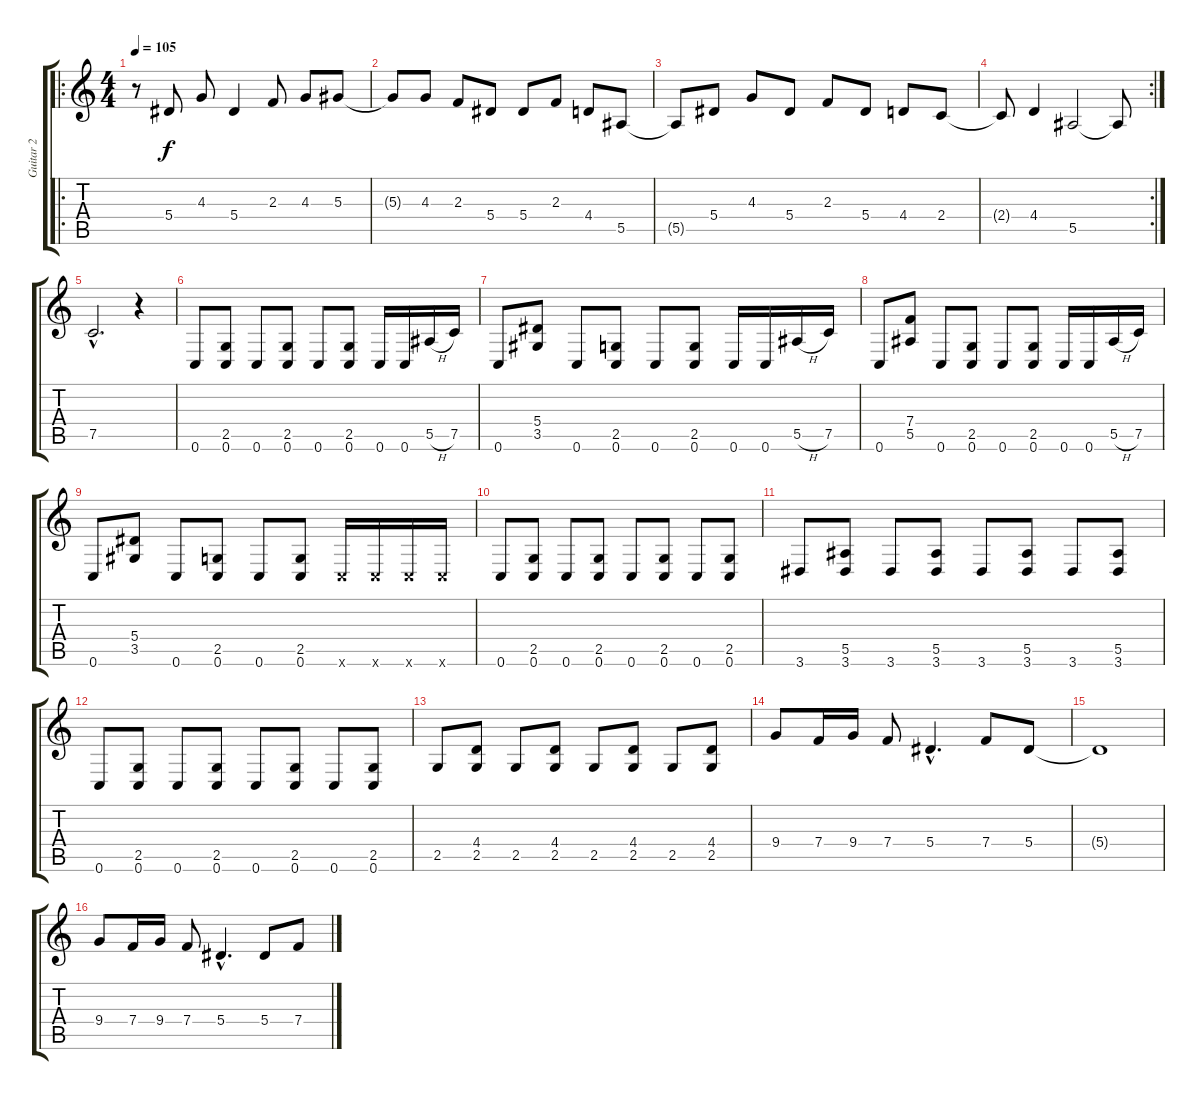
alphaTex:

\track ("Guitar 2" "Guitar 2") {instrument distortionguitar}
\staff {score tabs}
\tuning (C4 G3 Eb3 Bb2 F2 C2) {hide}
\ro
\ts (4 4)
\tempo 105
\clef g2
\ks c
r.8{dy f instrument distortionguitar} 5.4.8 4.3.8 5.4.4 2.3.8 4.3.8 5.3.8 |
5.3{t}.8 4.3.8 2.3.8 5.4.8 5.4.8 2.3.8 4.4.8 5.5.8 |
5.5{t}.8 5.4.8 4.3.8 5.4.8 2.3.8 5.4.8 4.4.8 2.4.8 |
\rc 2
2.4{t}.8 4.4.4 5.5.2 5.5{t}.8 |
7.5{hac}.2{d} r.4 |
0.6.8 (2.5 0.6).8 0.6.8 (2.5 0.6).8 0.6.8 (2.5 0.6).8 0.6.16 0.6.16 5.5{h}.16 7.5.16 |
0.6.8 (5.4 3.5).8 0.6.8 (2.5 0.6).8 0.6.8 (2.5 0.6).8 0.6.16 0.6.16 5.5{h}.16 7.5.16 |
0.6.8 (7.4 5.5).8 0.6.8 (2.5 0.6).8 0.6.8 (2.5 0.6).8 0.6.16 0.6.16 5.5{h}.16 7.5.16 |
0.6.8 (5.4 3.5).8 0.6.8 (2.5 0.6).8 0.6.8 (2.5 0.6).8 0.6{x}.16 0.6{x}.16 0.6{x}.16 0.6{x}.16 |
0.6.8 (2.5 0.6).8 0.6.8 (2.5 0.6).8 0.6.8 (2.5 0.6).8 0.6.8 (2.5 0.6).8 |
3.6.8 (5.5 3.6).8 3.6.8 (5.5 3.6).8 3.6.8 (5.5 3.6).8 3.6.8 (5.5 3.6).8 |
0.6.8 (2.5 0.6).8 0.6.8 (2.5 0.6).8 0.6.8 (2.5 0.6).8 0.6.8 (2.5 0.6).8 |
2.5.8 (4.4 2.5).8 2.5.8 (4.4 2.5).8 2.5.8 (4.4 2.5).8 2.5.8 (4.4 2.5).8 |
9.4.8 7.4.16 9.4.16 7.4.8 5.4{hac}.4{d} 7.4.8 5.4.8 |
5.4{t}.1 |
9.4.8 7.4.16 9.4.16 7.4.8 5.4{hac}.4{d} 5.4.8 7.4.8
